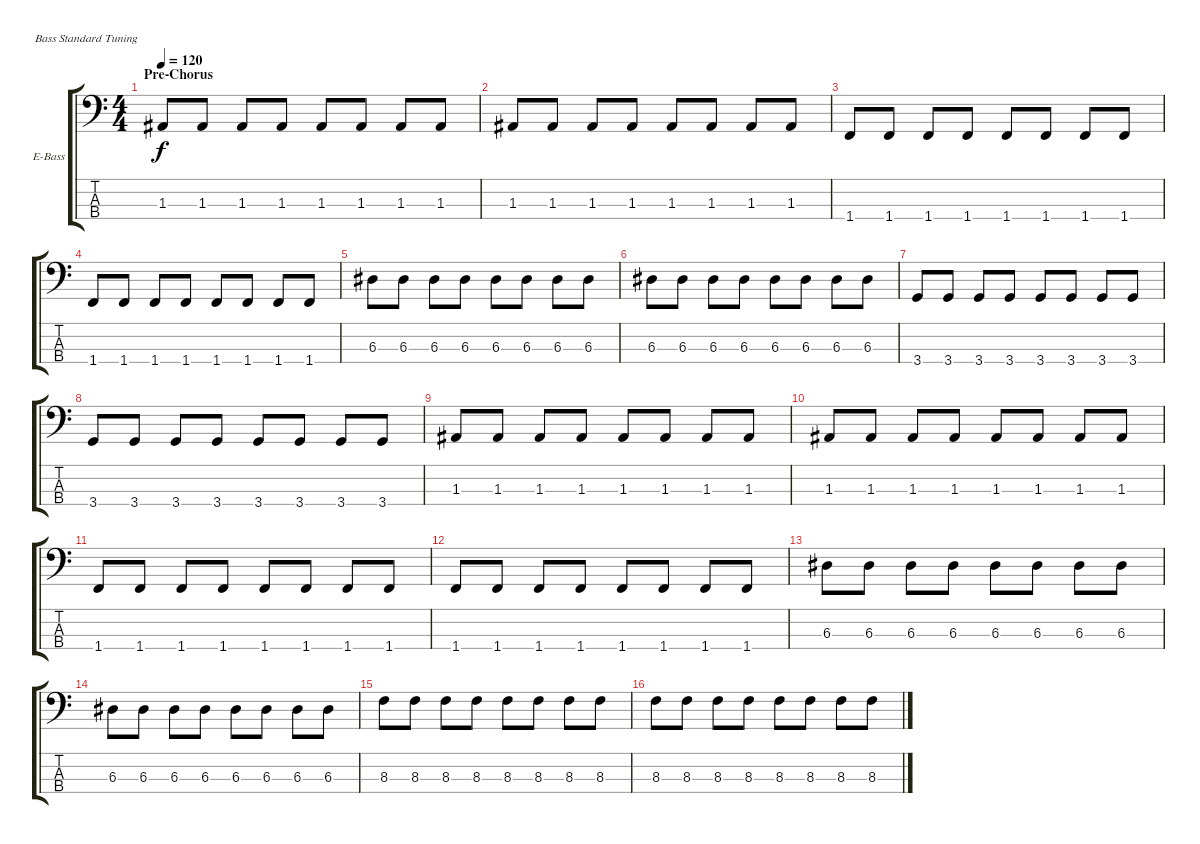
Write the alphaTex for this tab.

\defaultSystemsLayout 4
\bracketExtendMode groupsimilarinstruments
\firstSystemTrackNameOrientation horizontal
\otherSystemsTrackNameOrientation horizontal
\track ("Eka Rock" "E-Bass") {instrument electricbassfinger}
\staff {score tabs}
\tuning (G2 D2 A1 E1)
\ts (4 4)
\section ("" "Pre-Chorus")
\tempo 120
\clef f4
\scale
0.333333
\ks c
1.3.8{dy f} 1.3.8 1.3.8 1.3.8 1.3.8 1.3.8 1.3.8 1.3.8 |
\scale
0.333333 1.3.8 1.3.8 1.3.8 1.3.8 1.3.8 1.3.8 1.3.8 1.3.8 |
\scale
0.333333 1.4.8 1.4.8 1.4.8 1.4.8 1.4.8 1.4.8 1.4.8 1.4.8 |
\scale
0.333333 1.4.8 1.4.8 1.4.8 1.4.8 1.4.8 1.4.8 1.4.8 1.4.8 |
\scale
0.333333 6.3.8 6.3.8 6.3.8 6.3.8 6.3.8 6.3.8 6.3.8 6.3.8 |
\scale
0.333333 6.3.8 6.3.8 6.3.8 6.3.8 6.3.8 6.3.8 6.3.8 6.3.8 |
\scale
0.333333 3.4.8 3.4.8 3.4.8 3.4.8 3.4.8 3.4.8 3.4.8 3.4.8 |
\scale
0.333333 3.4.8 3.4.8 3.4.8 3.4.8 3.4.8 3.4.8 3.4.8 3.4.8 |
\scale
0.333333 1.3.8 1.3.8 1.3.8 1.3.8 1.3.8 1.3.8 1.3.8 1.3.8 |
\scale
0.333333 1.3.8 1.3.8 1.3.8 1.3.8 1.3.8 1.3.8 1.3.8 1.3.8 |
\scale
0.333333 1.4.8 1.4.8 1.4.8 1.4.8 1.4.8 1.4.8 1.4.8 1.4.8 |
\scale
0.333333 1.4.8 1.4.8 1.4.8 1.4.8 1.4.8 1.4.8 1.4.8 1.4.8 |
\scale
0.333333 6.3.8 6.3.8 6.3.8 6.3.8 6.3.8 6.3.8 6.3.8 6.3.8 |
\scale
0.333333 6.3.8 6.3.8 6.3.8 6.3.8 6.3.8 6.3.8 6.3.8 6.3.8 |
\scale
0.333333 8.3.8 8.3.8 8.3.8 8.3.8 8.3.8 8.3.8 8.3.8 8.3.8 |
\scale
0.333333 8.3.8 8.3.8 8.3.8 8.3.8 8.3.8 8.3.8 8.3.8 8.3.8
